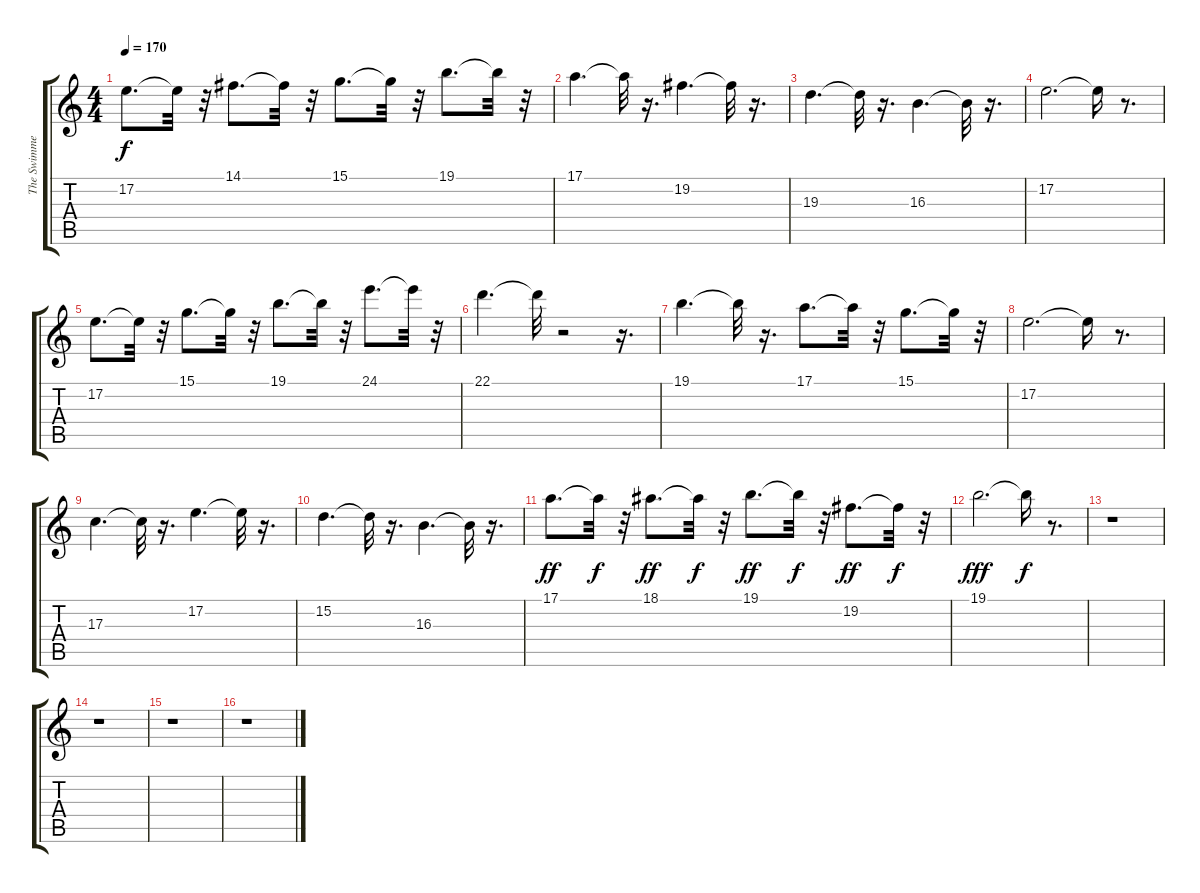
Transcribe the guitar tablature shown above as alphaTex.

\track ("The Swimmer Flute" "The Swimme") {instrument fx5brightness}
\staff {score tabs}
\tuning (E4 B3 G3 D3 A2 E2) {hide}
\ts (4 4)
\tempo 170
\clef g2
\ks c
17.2.8{d dy f} 17.2{t}.32 r.32 14.1.8{d} 14.1{t}.32 r.32 15.1.8{d} 15.1{t}.32 r.32 19.1.8{d} 19.1{t}.32 r.32 |
17.1.4{d} 17.1{t}.32 r.16{d} 19.2.4{d} 19.2{t}.32 r.16{d} |
19.3.4{d} 19.3{t}.32 r.16{d} 16.3.4{d} 16.3{t}.32 r.16{d} |
17.2.2{d} 17.2{t}.16 r.8{d} |
17.2.8{d} 17.2{t}.32 r.32 15.1.8{d} 15.1{t}.32 r.32 19.1.8{d} 19.1{t}.32 r.32 24.1.8{d} 24.1{t}.32 r.32 |
22.1.4{d} 22.1{t}.32 r.2 r.16{d} |
19.1.4{d} 19.1{t}.32 r.16{d} 17.1.8{d} 17.1{t}.32 r.32 15.1.8{d} 15.1{t}.32 r.32 |
17.2.2{d} 17.2{t}.16 r.8{d} |
17.3.4{d} 17.3{t}.32 r.16{d} 17.2.4{d} 17.2{t}.32 r.16{d} |
15.2.4{d} 15.2{t}.32 r.16{d} 16.3.4{d} 16.3{t}.32 r.16{d} |
17.1.8{d dy ff} 17.1{t}.32{dy f} r.32 18.1.8{d dy ff} 18.1{t}.32{dy f} r.32 19.1.8{d dy ff} 19.1{t}.32{dy f} r.32 19.2.8{d dy ff} 19.2{t}.32{dy f} r.32 |
19.1.2{d dy fff} 19.1{t}.16{dy f} r.8{d} |
r.1 |
r.1 |
r.1 |
r.1
